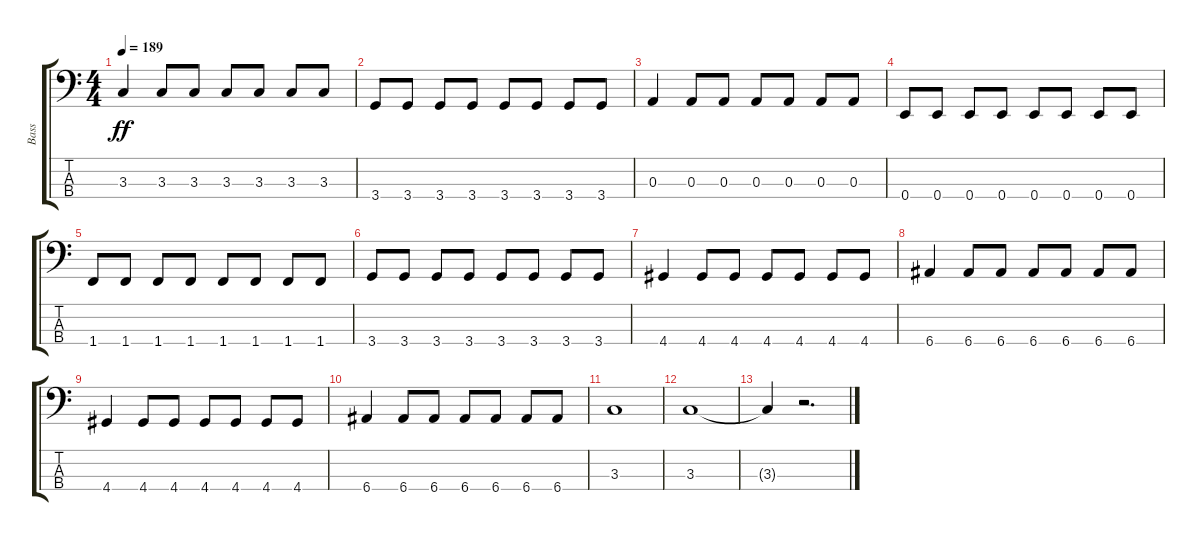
\track ("Bass" "Bass") {instrument electricbassfinger}
\staff {score tabs}
\tuning (G2 D2 A1 E1) {hide}
\ts (4 4)
\tempo 189
\clef f4
\ks c
3.3.4{dy ff} 3.3.8 3.3.8 3.3.8 3.3.8 3.3.8 3.3.8 |
3.4.8 3.4.8 3.4.8 3.4.8 3.4.8 3.4.8 3.4.8 3.4.8 |
0.3.4 0.3.8 0.3.8 0.3.8 0.3.8 0.3.8 0.3.8 |
0.4.8 0.4.8 0.4.8 0.4.8 0.4.8 0.4.8 0.4.8 0.4.8 |
1.4.8 1.4.8 1.4.8 1.4.8 1.4.8 1.4.8 1.4.8 1.4.8 |
3.4.8 3.4.8 3.4.8 3.4.8 3.4.8 3.4.8 3.4.8 3.4.8 |
4.4.4 4.4.8 4.4.8 4.4.8 4.4.8 4.4.8 4.4.8 |
6.4.4 6.4.8 6.4.8 6.4.8 6.4.8 6.4.8 6.4.8 |
4.4.4 4.4.8 4.4.8 4.4.8 4.4.8 4.4.8 4.4.8 |
6.4.4 6.4.8 6.4.8 6.4.8 6.4.8 6.4.8 6.4.8 |
3.3.1 |
3.3.1 |
3.3{t}.4 r.2{d}
